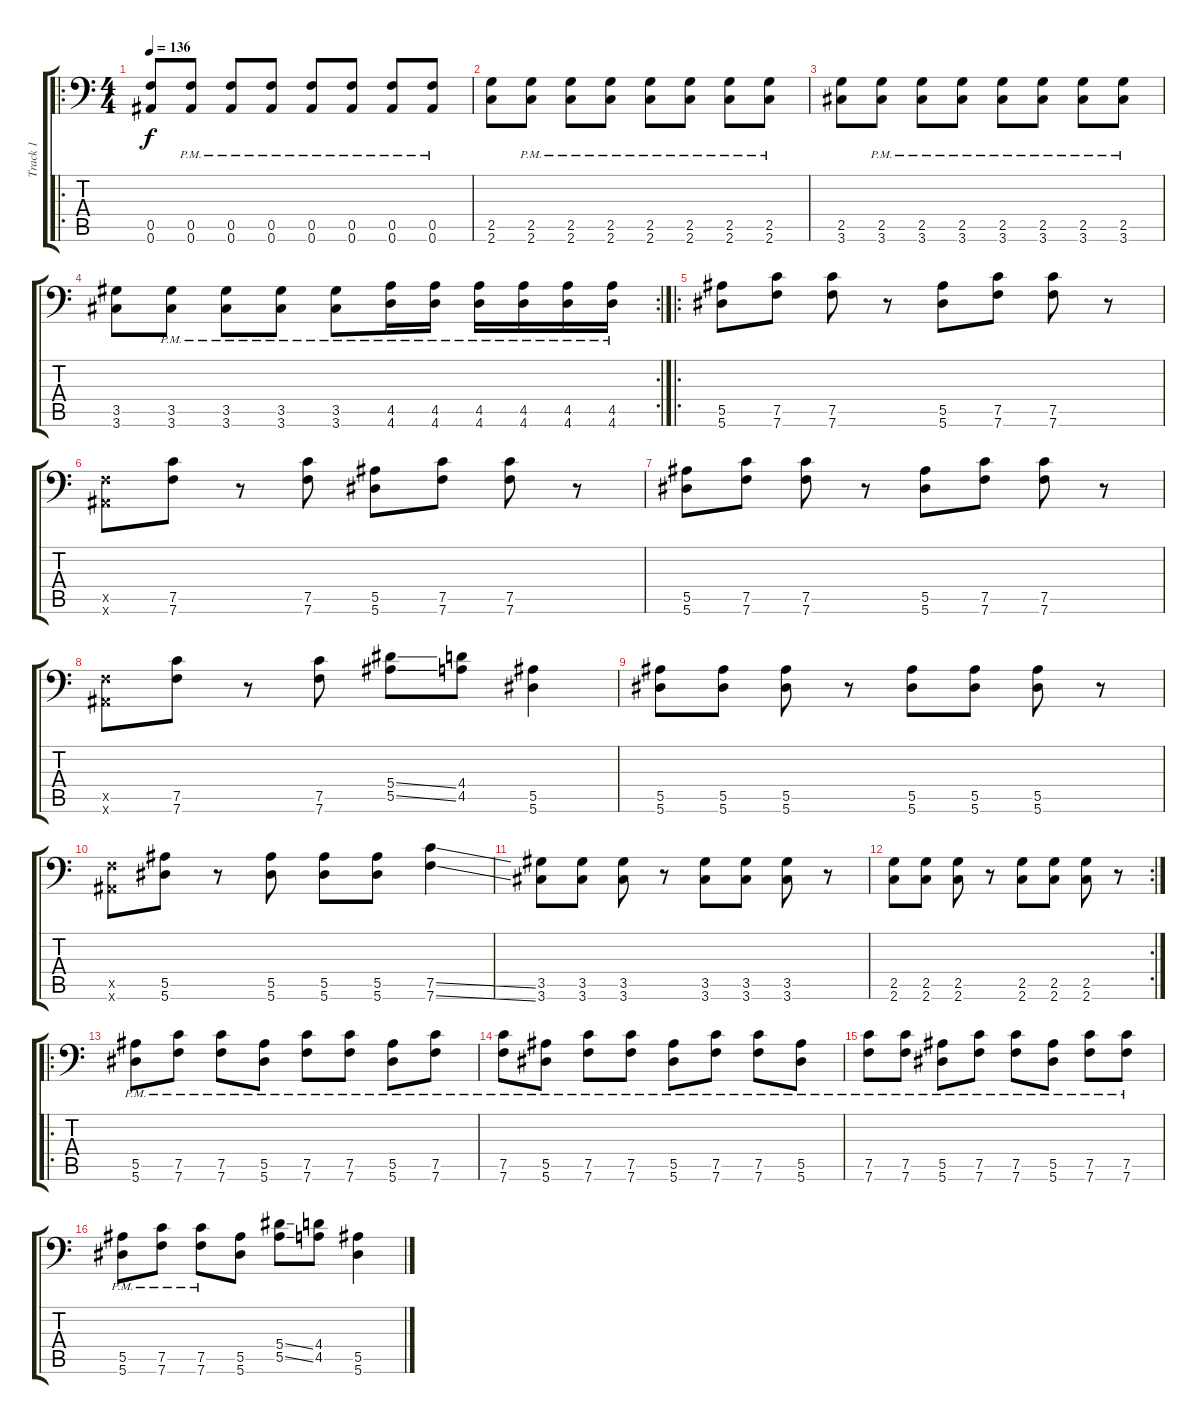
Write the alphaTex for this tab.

\track ("Track 1" "Track 1") {instrument distortionguitar}
\staff {score tabs}
\tuning (C4 G3 Eb3 Bb2 F2 Bb1) {hide}
\ro
\ts (4 4)
\tempo 136
\clef f4
\ks c
(0.5 0.6).8{dy f} (0.5{pm} 0.6{pm}).8 (0.5{pm} 0.6{pm}).8 (0.5{pm} 0.6{pm}).8 (0.5{pm} 0.6{pm}).8 (0.5{pm} 0.6{pm}).8 (0.5{pm} 0.6{pm}).8 (0.5{pm} 0.6{pm}).8 |
(2.5 2.6).8 (2.5{pm} 2.6{pm}).8 (2.5{pm} 2.6{pm}).8 (2.5{pm} 2.6{pm}).8 (2.5{pm} 2.6{pm}).8 (2.5{pm} 2.6{pm}).8 (2.5{pm} 2.6{pm}).8 (2.5{pm} 2.6{pm}).8 |
(2.5 3.6).8 (2.5{pm} 3.6{pm}).8 (2.5{pm} 3.6{pm}).8 (2.5{pm} 3.6{pm}).8 (2.5{pm} 3.6{pm}).8 (2.5{pm} 3.6{pm}).8 (2.5{pm} 3.6{pm}).8 (2.5{pm} 3.6{pm}).8 |
\rc 2
(3.5 3.6).8 (3.5{pm} 3.6{pm}).8 (3.5{pm} 3.6{pm}).8 (3.5{pm} 3.6{pm}).8 (3.5{pm} 3.6{pm}).8 (4.5{pm} 4.6{pm}).16 (4.5{pm} 4.6{pm}).16 (4.5{pm} 4.6{pm}).16 (4.5{pm} 4.6{pm}).16 (4.5{pm} 4.6{pm}).16 (4.5{pm} 4.6{pm}).16 |
\ro
(5.5 5.6).8 (7.5 7.6).8 (7.5 7.6).8 r.8 (5.5 5.6).8 (7.5 7.6).8 (7.5 7.6).8 r.8 |
(0.5{x} 0.6{x}).8 (7.5 7.6).8 r.8 (7.5 7.6).8 (5.5 5.6).8 (7.5 7.6).8 (7.5 7.6).8 r.8 |
(5.5 5.6).8 (7.5 7.6).8 (7.5 7.6).8 r.8 (5.5 5.6).8 (7.5 7.6).8 (7.5 7.6).8 r.8 |
(0.5{x} 0.6{x}).8 (7.5 7.6).8 r.8 (7.5 7.6).8 (5.4{ss} 5.5{ss}).8 (4.4 4.5).8 (5.5 5.6).4 |
(5.5 5.6).8 (5.5 5.6).8 (5.5 5.6).8 r.8 (5.5 5.6).8 (5.5 5.6).8 (5.5 5.6).8 r.8 |
(0.5{x} 0.6{x}).8 (5.5 5.6).8 r.8 (5.5 5.6).8 (5.5 5.6).8 (5.5 5.6).8 (7.5{ss} 7.6{ss}).4 |
(3.5 3.6).8 (3.5 3.6).8 (3.5 3.6).8 r.8 (3.5 3.6).8 (3.5 3.6).8 (3.5 3.6).8 r.8 |
\rc 2
(2.5 2.6).8 (2.5 2.6).8 (2.5 2.6).8 r.8 (2.5 2.6).8 (2.5 2.6).8 (2.5 2.6).8 r.8 |
\ro
(5.5{pm} 5.6{pm}).8 (7.5{pm} 7.6{pm}).8 (7.5{pm} 7.6{pm}).8 (5.5{pm} 5.6{pm}).8 (7.5{pm} 7.6{pm}).8 (7.5{pm} 7.6{pm}).8 (5.5{pm} 5.6{pm}).8 (7.5{pm} 7.6{pm}).8 |
(7.5{pm} 7.6{pm}).8 (5.5{pm} 5.6{pm}).8 (7.5{pm} 7.6{pm}).8 (7.5{pm} 7.6{pm}).8 (5.5{pm} 5.6{pm}).8 (7.5{pm} 7.6{pm}).8 (7.5{pm} 7.6{pm}).8 (5.5{pm} 5.6{pm}).8 |
(7.5{pm} 7.6{pm}).8 (7.5{pm} 7.6{pm}).8 (5.5{pm} 5.6{pm}).8 (7.5{pm} 7.6{pm}).8 (7.5{pm} 7.6{pm}).8 (5.5{pm} 5.6{pm}).8 (7.5{pm} 7.6{pm}).8 (7.5{pm} 7.6{pm}).8 |
(5.5{pm} 5.6{pm}).8 (7.5{pm} 7.6{pm}).8 (7.5{pm} 7.6{pm}).8 (5.5 5.6).8 (5.4{ss} 5.5{ss}).8 (4.4 4.5).8 (5.5 5.6).4
